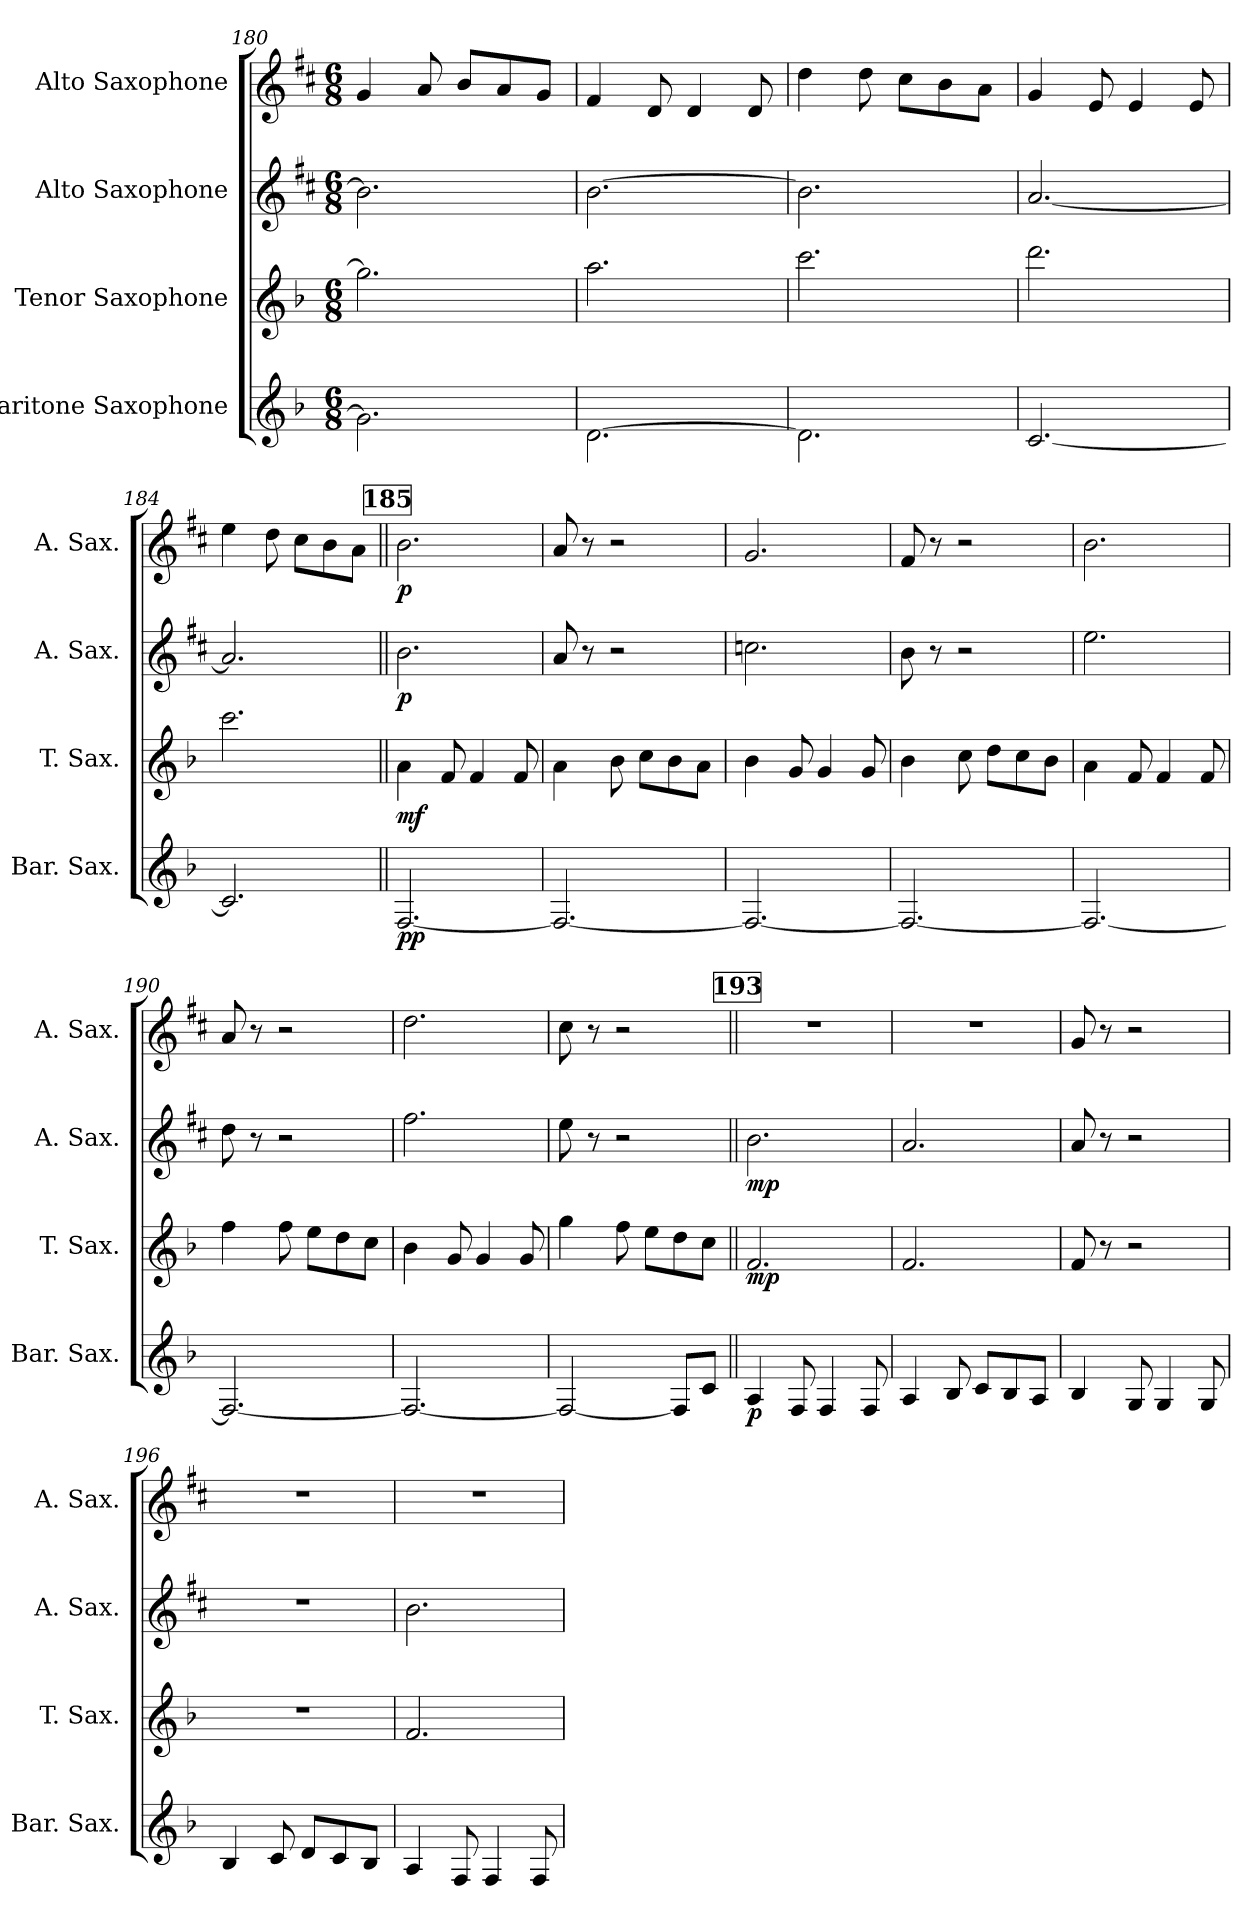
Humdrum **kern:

**kern	**dynam	**kern	**dynam	**kern	**dynam	**kern	**dynam
*part4	*part4	*part3	*part3	*part2	*part2	*part1	*part1
*staff4	*staff4	*staff3	*staff3	*staff2	*staff2	*staff1	*staff1
*I"Baritone Saxophone	*	*I"Tenor Saxophone	*	*I"Alto Saxophone	*	*I"Alto Saxophone	*
*I'Bar. Sax.	*	*I'T. Sax.	*	*I'A. Sax.	*	*I'A. Sax.	*
*clefG2	*	*clefG2	*	*clefG2	*	*clefG2	*
*ITrd12c21	*	*ITrd8c14	*	*ITrd5c9	*	*ITrd5c9	*
*k[b-]	*	*k[b-]	*	*k[b-]	*	*k[b-]	*
*M6/8	*	*M6/8	*	*M6/8	*	*M6/8	*
=180	=180	=180	=180	=180	=180	=180	=180
2.G\]	.	2.g\]	.	2.d\]	.	4B-/	.
.	.	.	.	.	.	8c/	.
.	.	.	.	.	.	8d/L	.
.	.	.	.	.	.	8c/	.
.	.	.	.	.	.	8B-/J	.
=181	=181	=181	=181	=181	=181	=181	=181
[2.D\	.	2.a\	.	[2.d\	.	4A/	.
.	.	.	.	.	.	8F/	.
.	.	.	.	.	.	4F/	.
.	.	.	.	.	.	8F/	.
=182	=182	=182	=182	=182	=182	=182	=182
2.D\]	.	2.cc\	.	2.d\]	.	4f\	.
.	.	.	.	.	.	8f\	.
.	.	.	.	.	.	8e\L	.
.	.	.	.	.	.	8d\	.
.	.	.	.	.	.	8c\J	.
=183	=183	=183	=183	=183	=183	=183	=183
[2.C/	.	2.dd\	.	[2.c/	.	4B-/	.
.	.	.	.	.	.	8G/	.
.	.	.	.	.	.	4G/	.
.	.	.	.	.	.	8G/	.
!!LO:LB:g=z
=184	=184	=184	=184	=184	=184	=184	=184
2.C/]	.	2.cc\	.	2.c/]	.	4g\	.
.	.	.	.	.	.	8f\	.
.	.	.	.	.	.	8e\L	.
.	.	.	.	.	.	8d\	.
.	.	.	.	.	.	8c\J	.
!!LO:REH:place=s1:a:B:fs=14:t=185
=185||	=185||	=185||	=185||	=185||	=185||	=185||	=185||
!	!LO:DY:b	!	!LO:DY:b	!	!LO:DY:b	!	!LO:DY:b
[2.FF/	pp	4A\	mf	2.d\	p	2.d\	p
.	.	8F/	.	.	.	.	.
.	.	4F/	.	.	.	.	.
.	.	8F/	.	.	.	.	.
=186	=186	=186	=186	=186	=186	=186	=186
2.FF/_	.	4A\	.	8c/	.	8c/	.
.	.	.	.	8r	.	8r	.
.	.	8B-\	.	2r	.	2r	.
.	.	8c\L	.	.	.	.	.
.	.	8B-\	.	.	.	.	.
.	.	8A\J	.	.	.	.	.
=187	=187	=187	=187	=187	=187	=187	=187
2.FF/_	.	4B-\	.	2.e-X\	.	2.B-/	.
.	.	8G/	.	.	.	.	.
.	.	4G/	.	.	.	.	.
.	.	8G/	.	.	.	.	.
=188	=188	=188	=188	=188	=188	=188	=188
2.FF/_	.	4B-\	.	8d\	.	8A/	.
.	.	.	.	8r	.	8r	.
.	.	8c\	.	2r	.	2r	.
.	.	8d\L	.	.	.	.	.
.	.	8c\	.	.	.	.	.
.	.	8B-\J	.	.	.	.	.
=189	=189	=189	=189	=189	=189	=189	=189
2.FF/_	.	4A\	.	2.g\	.	2.d\	.
.	.	8F/	.	.	.	.	.
.	.	4F/	.	.	.	.	.
.	.	8F/	.	.	.	.	.
!!LO:LB:g=z
=190	=190	=190	=190	=190	=190	=190	=190
2.FF/_	.	4f\	.	8f\	.	8c/	.
.	.	.	.	8r	.	8r	.
.	.	8f\	.	2r	.	2r	.
.	.	8e\L	.	.	.	.	.
.	.	8d\	.	.	.	.	.
.	.	8c\J	.	.	.	.	.
=191	=191	=191	=191	=191	=191	=191	=191
2.FF/_	.	4B-\	.	2.a\	.	2.f\	.
.	.	8G/	.	.	.	.	.
.	.	4G/	.	.	.	.	.
.	.	8G/	.	.	.	.	.
=192	=192	=192	=192	=192	=192	=192	=192
2FF/_	.	4g\	.	8g\	.	8e\	.
.	.	.	.	8r	.	8r	.
.	.	8f\	.	2r	.	2r	.
.	.	8e\L	.	.	.	.	.
8FF/L]	.	8d\	.	.	.	.	.
8C/J	.	8c\J	.	.	.	.	.
!!LO:REH:place=s1:a:B:fs=14:t=193
=193||	=193||	=193||	=193||	=193||	=193||	=193||	=193||
!	!LO:DY:b	!	!LO:DY:b	!	!LO:DY:b	!	!
4AA/	p	2.F/	mp	2.d\	mp	2.r	.
8FF/	.	.	.	.	.	.	.
4FF/	.	.	.	.	.	.	.
8FF/	.	.	.	.	.	.	.
=194	=194	=194	=194	=194	=194	=194	=194
4AA/	.	2.F/	.	2.c/	.	2.r	.
8BB-/	.	.	.	.	.	.	.
8C/L	.	.	.	.	.	.	.
8BB-/	.	.	.	.	.	.	.
8AA/J	.	.	.	.	.	.	.
=195	=195	=195	=195	=195	=195	=195	=195
4BB-/	.	8F/	.	8c/	.	8B-/	.
.	.	8r	.	8r	.	8r	.
8GG/	.	2r	.	2r	.	2r	.
4GG/	.	.	.	.	.	.	.
8GG/	.	.	.	.	.	.	.
!!LO:PB:g=z
=196	=196	=196	=196	=196	=196	=196	=196
4BB-/	.	2.r	.	2.r	.	2.r	.
8C/	.	.	.	.	.	.	.
8D/L	.	.	.	.	.	.	.
8C/	.	.	.	.	.	.	.
8BB-/J	.	.	.	.	.	.	.
=197	=197	=197	=197	=197	=197	=197	=197
4AA/	.	2.F/	.	2.d\	.	2.r	.
8FF/	.	.	.	.	.	.	.
4FF/	.	.	.	.	.	.	.
8FF/	.	.	.	.	.	.	.
=	=	=	=	=	=	=	=
*-	*-	*-	*-	*-	*-	*-	*-
